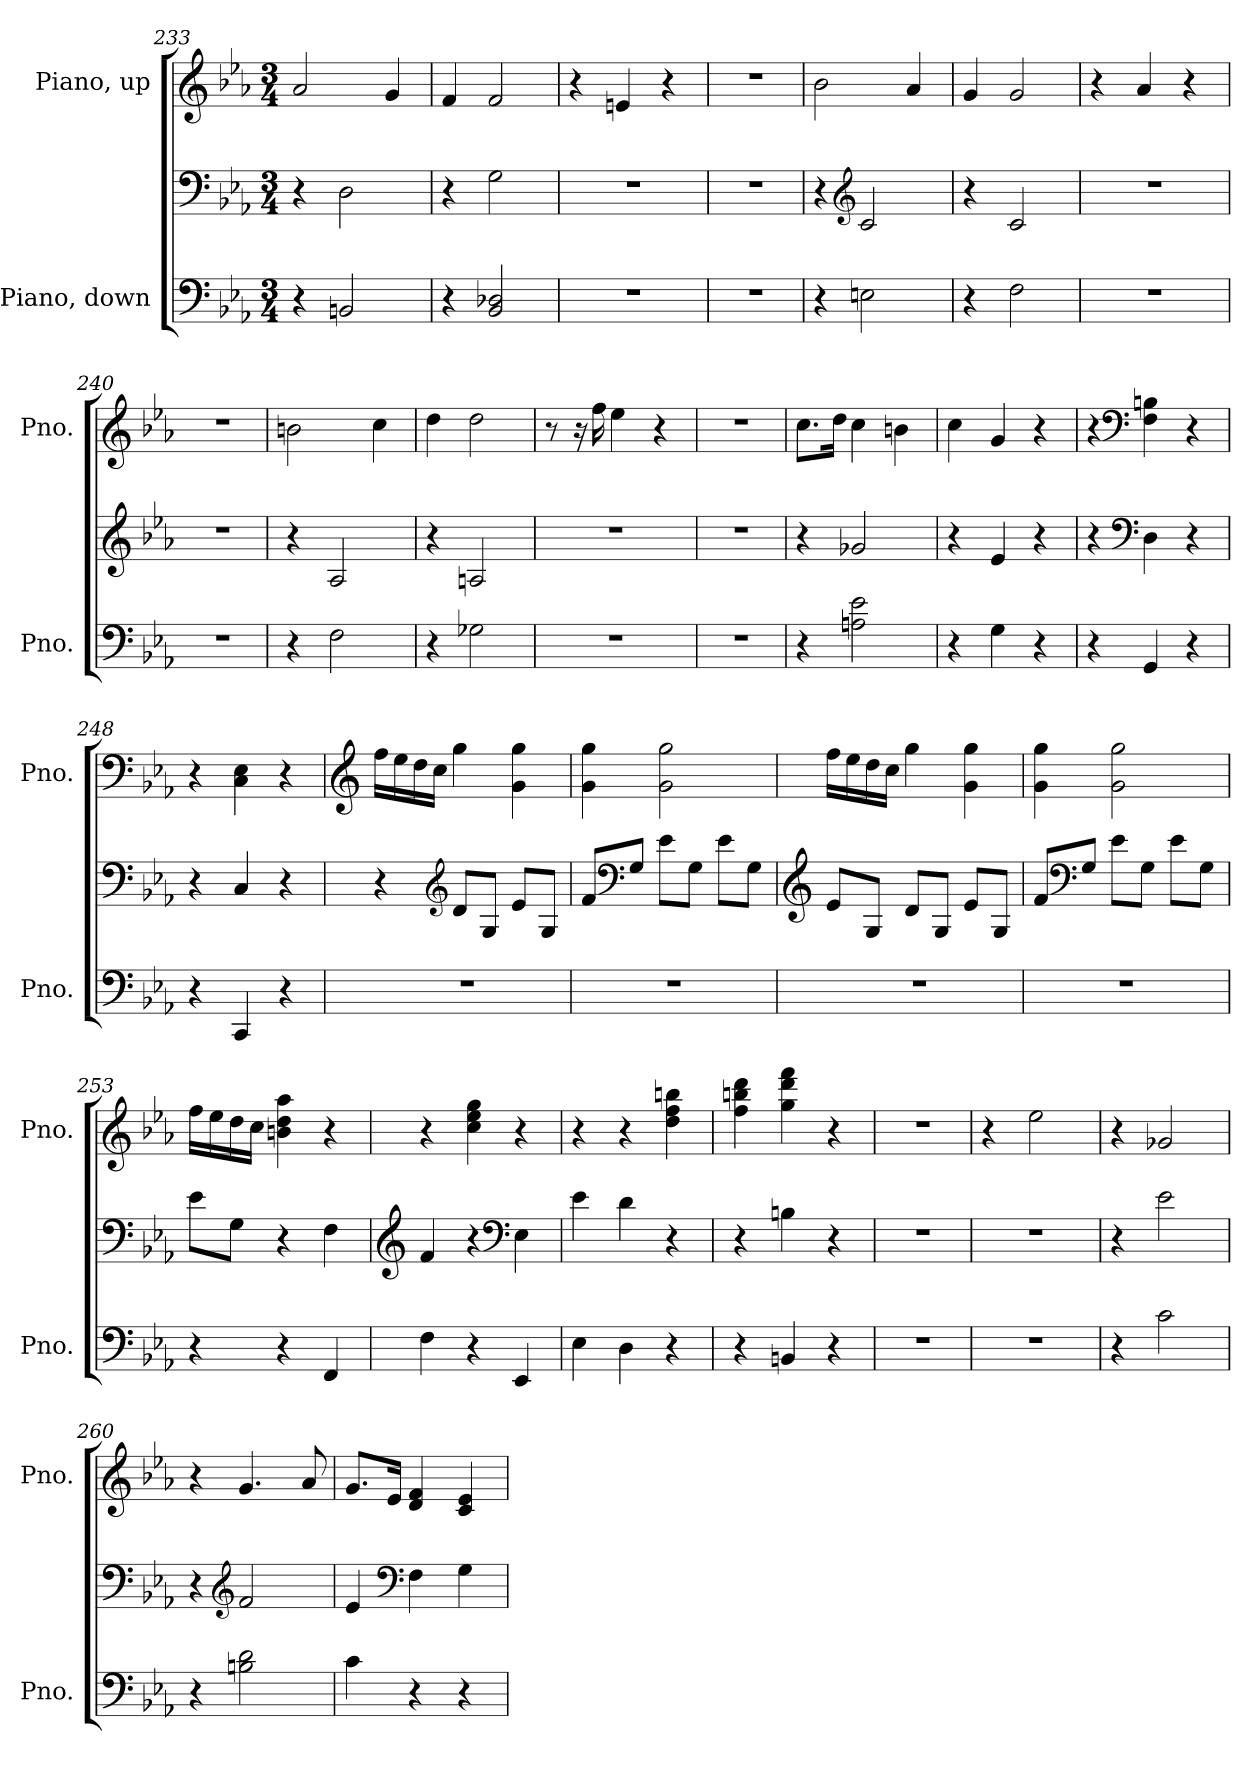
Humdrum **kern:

**kern	**kern	**kern
*part2	*part2	*part1
*staff3	*staff2	*staff1
*I"Piano, down	*	*I"Piano, up
*I'Pno.	*	*I'Pno.
*clefF4	*clefF4	*clefG2
*k[b-e-a-]	*k[b-e-a-]	*k[b-e-a-]
*M3/4	*M3/4	*M3/4
=233	=233	=233
4r	4r	2a-/
2BBn/	2D\	.
.	.	4g/
=234	=234	=234
4r	4r	4f/
2BB-/ 2D-X/	2G\	2f/
=235	=235	=235
2.r	2.r	4r
.	.	4en/
.	.	4r
=236	=236	=236
2.r	2.r	2.r
=237	=237	=237
4r	4r	2b-\
*	*clefG2	*
2En\	2c/	.
.	.	4a-/
=238	=238	=238
4r	4r	4g/
2F\	2c/	2g/
=239	=239	=239
2.r	2.r	4r
.	.	4a-/
.	.	4r
=240	=240	=240
2.r	2.r	2.r
!!LO:LB:g=z
=241	=241	=241
4r	4r	2bn\
2F\	2A-/	.
.	.	4cc\
=242	=242	=242
4r	4r	4dd\
2G-X\	2An/	2dd\
=243	=243	=243
2.r	2.r	8r
.	.	16r
.	.	16ff\
.	.	4ee-\
.	.	4r
=244	=244	=244
2.r	2.r	2.r
=245	=245	=245
4r	4r	8.cc\L
.	.	16dd\Jk
2An\ 2e-\	2g-X/	4cc\
.	.	4bn\
=246	=246	=246
4r	4r	4cc\
4G\	4e-/	4g/
4r	4r	4r
=247	=247	=247
4r	4r	4r
*	*clefF4	*clefF4
4GG/	4D\	4F\ 4Bn\
4r	4r	4r
=248	=248	=248
4r	4r	4r
4CC/	4C/	4C\ 4E-\
4r	4r	4r
!!LO:LB:g=z
=249	=249	=249
*	*	*clefG2
2.r	4r	16ff\LL
.	.	16ee-\
.	.	16dd\
.	.	16cc\JJ
*	*clefG2	*
.	8d/L	4gg\
.	8G/J	.
.	8e-/L	4g\ 4gg\
.	8G/J	.
=250	=250	=250
2.r	8f/L	4g\ 4gg\
*	*clefF4	*
.	8G/J	.
.	8e-\L	2g\ 2gg\
.	8G\J	.
.	8e-\L	.
.	8G\J	.
=251	=251	=251
*	*clefG2	*
2.r	8e-/L	16ff\LL
.	.	16ee-\
.	8G/J	16dd\
.	.	16cc\JJ
.	8d/L	4gg\
.	8G/J	.
.	8e-/L	4g\ 4gg\
.	8G/J	.
=252	=252	=252
2.r	8f/L	4g\ 4gg\
*	*clefF4	*
.	8G/J	.
.	8e-\L	2g\ 2gg\
.	8G\J	.
.	8e-\L	.
.	8G\J	.
!!LO:PB:g=z
=253	=253	=253
4r	8e-\L	16ff\LL
.	.	16ee-\
.	8G\J	16dd\
.	.	16cc\JJ
4r	4r	4bn\ 4dd\ 4aa-\
4FF/	4F\	4r
=254	=254	=254
*	*clefG2	*
4F\	4f/	4r
4r	4r	4cc\ 4ee-\ 4gg\
*	*clefF4	*
4EE-/	4E-\	4r
=255	=255	=255
4E-\	4e-\	4r
4D\	4d\	4r
4r	4r	4dd\ 4ff\ 4bbn\
=256	=256	=256
4r	4r	4ff\ 4bbn\ 4ddd\
4BBn/	4Bn\	4gg\ 4ddd\ 4fff\
4r	4r	4r
=257	=257	=257
2.r	2.r	2.r
=258	=258	=258
2.r	2.r	4r
.	.	2ee-\
=259	=259	=259
4r	4r	4r
2c\	2e-\	2g-X/
=260	=260	=260
4r	4r	4r
*	*clefG2	*
2Bn\ 2d\	2f/	4.g/
.	.	8a-/
!!LO:LB:g=z
=261	=261	=261
4c\	4e-/	8.g/L
.	.	16e-/Jk
*	*clefF4	*
4r	4F\	4d/ 4f/
4r	4G\	4c/ 4e-/
=	=	=
*-	*-	*-
